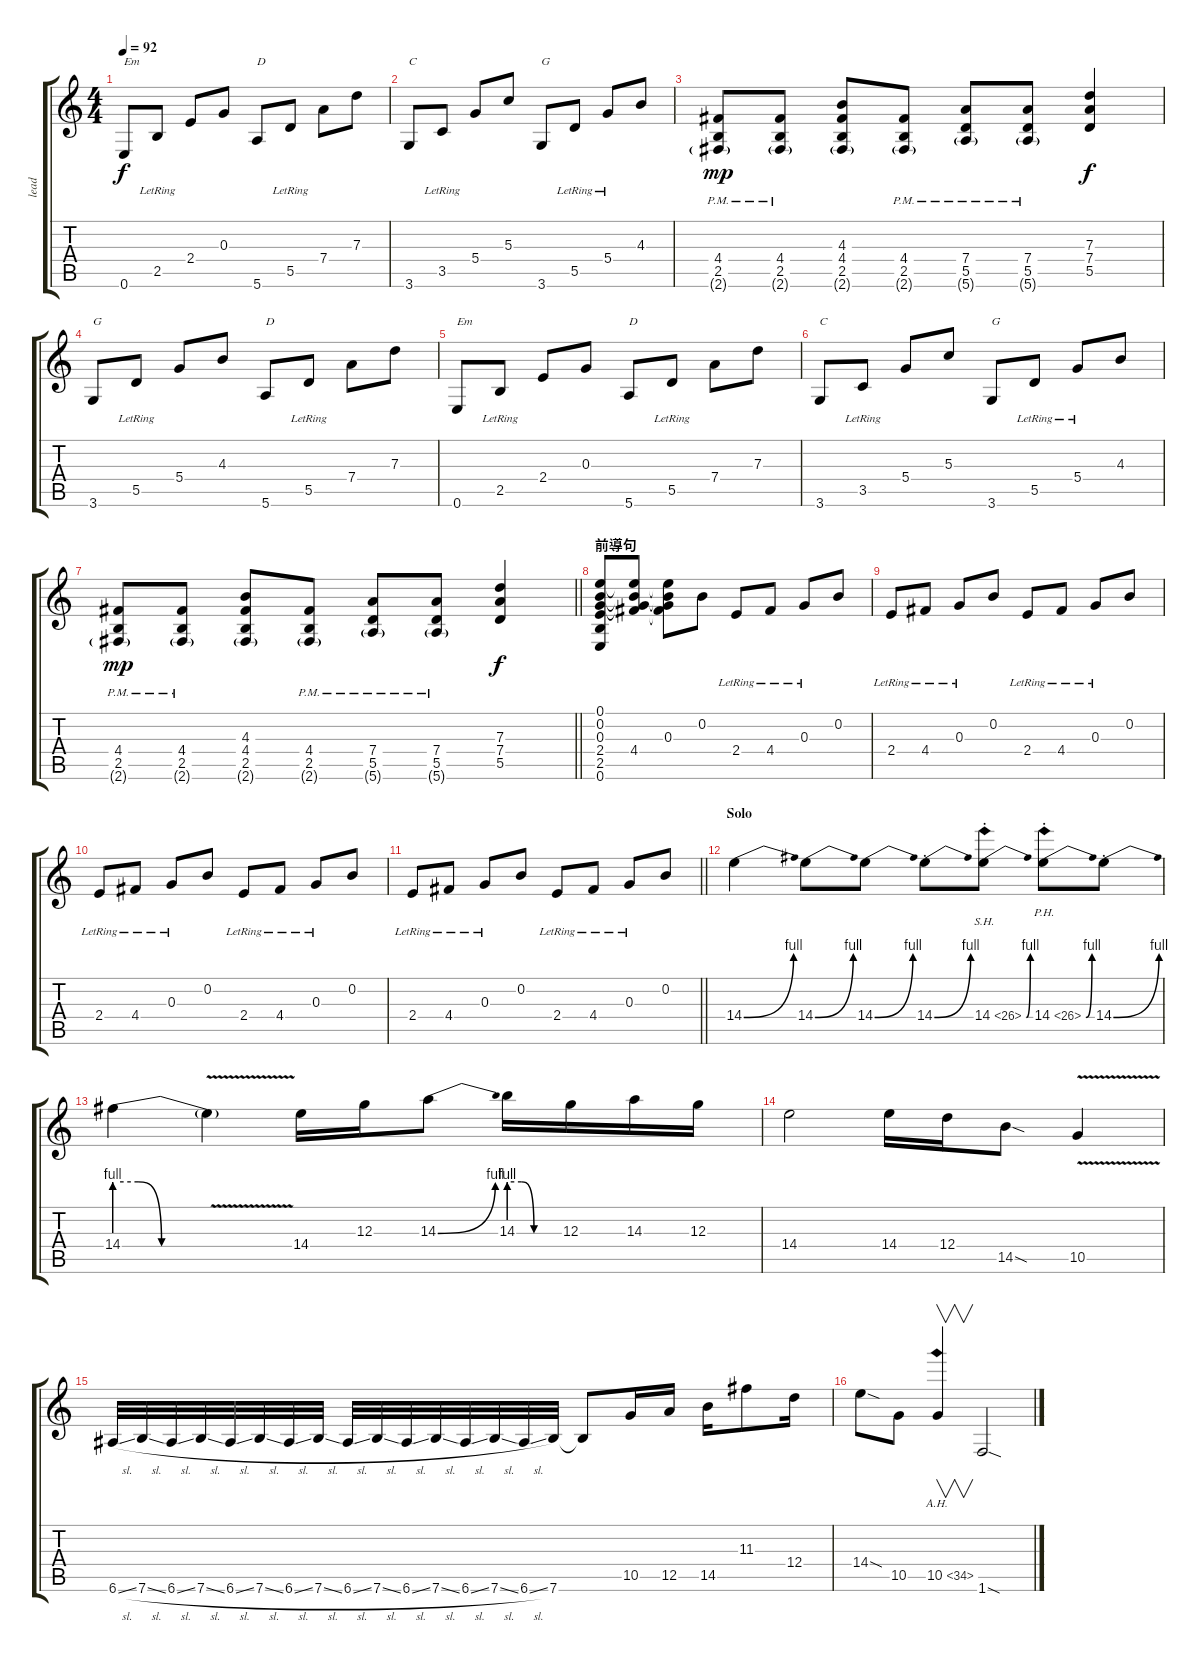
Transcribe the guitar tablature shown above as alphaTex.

\track ("lead" "lead") {instrument distortionguitar}
\staff {score tabs}
\tuning (E4 B3 G3 D3 A2 E2) {hide}
\ts (4 4)
\tempo 92
\clef g2
\ks c
0.6.8{txt "Em" dy f} 2.5{lr}.8 2.4.8 0.3.8 5.6.8{txt "D"} 5.5{lr}.8 7.4.8 7.3.8 |
3.6.8{txt "C"} 3.5{lr}.8 5.4.8 5.3.8 3.6.8{txt "G"} 5.5{lr}.8 5.4{lr}.8 4.3.8 |
(4.4{pm} 2.5{pm} 2.6{g pm}).8{dy mp} (4.4{pm} 2.5{pm} 2.6{g pm}).8 (4.3 4.4 2.5 2.6{g}).8 (4.4{pm} 2.5{pm} 2.6{g pm}).8 (7.4{pm} 5.5{pm} 5.6{g pm}).8 (7.4{pm} 5.5{pm} 5.6{g pm}).8 (7.3 7.4 5.5).4{dy f} |
3.6.8{txt "G"} 5.5{lr}.8 5.4.8 4.3.8 5.6.8{txt "D"} 5.5{lr}.8 7.4.8 7.3.8 |
0.6.8{txt "Em"} 2.5{lr}.8 2.4.8 0.3.8 5.6.8{txt "D"} 5.5{lr}.8 7.4.8 7.3.8 |
3.6.8{txt "C"} 3.5{lr}.8 5.4.8 5.3.8 3.6.8{txt "G"} 5.5{lr}.8 5.4{lr}.8 4.3.8 |
\barLineRight lightlight
(4.4{pm} 2.5{pm} 2.6{g pm}).8{dy mp} (4.4{pm} 2.5{pm} 2.6{g pm}).8 (4.3 4.4 2.5 2.6{g}).8 (4.4{pm} 2.5{pm} 2.6{g pm}).8 (7.4{pm} 5.5{pm} 5.6{g pm}).8 (7.4{pm} 5.5{pm} 5.6{g pm}).8 (7.3 7.4 5.5).4{dy f} |
\section ("" "前導句")
(0.1 0.2 0.3 2.4 2.5 0.6).8 (0.1{t} 0.2{t} 0.3{t} 4.4).8 (0.1{t} 0.2{t} 0.3 4.4{t}).8 0.2.8 2.4{lr}.8 4.4{lr}.8 0.3{lr}.8 0.2.8 |
2.4{lr}.8 4.4{lr}.8 0.3{lr}.8 0.2.8 2.4{lr}.8 4.4{lr}.8 0.3{lr}.8 0.2.8 |
2.4{lr}.8 4.4{lr}.8 0.3{lr}.8 0.2.8 2.4{lr}.8 4.4{lr}.8 0.3{lr}.8 0.2.8 |
\barLineRight lightlight
2.4{lr}.8 4.4{lr}.8 0.3{lr}.8 0.2.8 2.4{lr}.8 4.4{lr}.8 0.3{lr}.8 0.2.8 |
\section ("" "Solo")
14.4{be (bend 0 0 60 4)}.4 14.4{be (bend 0 0 60 4)}.8 14.4{be (bend 0 0 60 4)}.8 14.4{be (bend 0 0 60 4) st}.8 14.4{be (bend 0 0 60 4) sh 12 st}.8 14.4{be (bend 0 0 60 4) ph 12 st}.8 14.4{be (bend 0 0 60 4) st}.8 |
14.4{be (custom 0 4 15 4 30 0 60 0)}.4 14.4{v t}.4 14.4.16 12.3.16 14.3{be (bend 0 0 60 4)}.8 14.3{be (custom 0 4 15 4 30 0 60 0)}.16 12.3.16 14.3.16 12.3.16 |
14.4.2 14.4.16 12.4.16 14.5{sod}.8 10.5{v}.4 |
6.6{sl}.32 7.6{sl}.32 6.6{sl}.32 7.6{sl}.32 6.6{sl}.32 7.6{sl}.32 6.6{sl}.32 7.6{sl}.32 6.6{sl}.32 7.6{sl}.32 6.6{sl}.32 7.6{sl}.32 6.6{sl}.32 7.6{sl}.32 6.6{sl}.32 7.6.32 7.6{t}.8 10.5.16 12.5.16 14.5.16 11.3.8 12.4.16 |
14.4{sod}.8 10.5.8 10.5{ah 24}.4{v} 1.6{sod}.2
